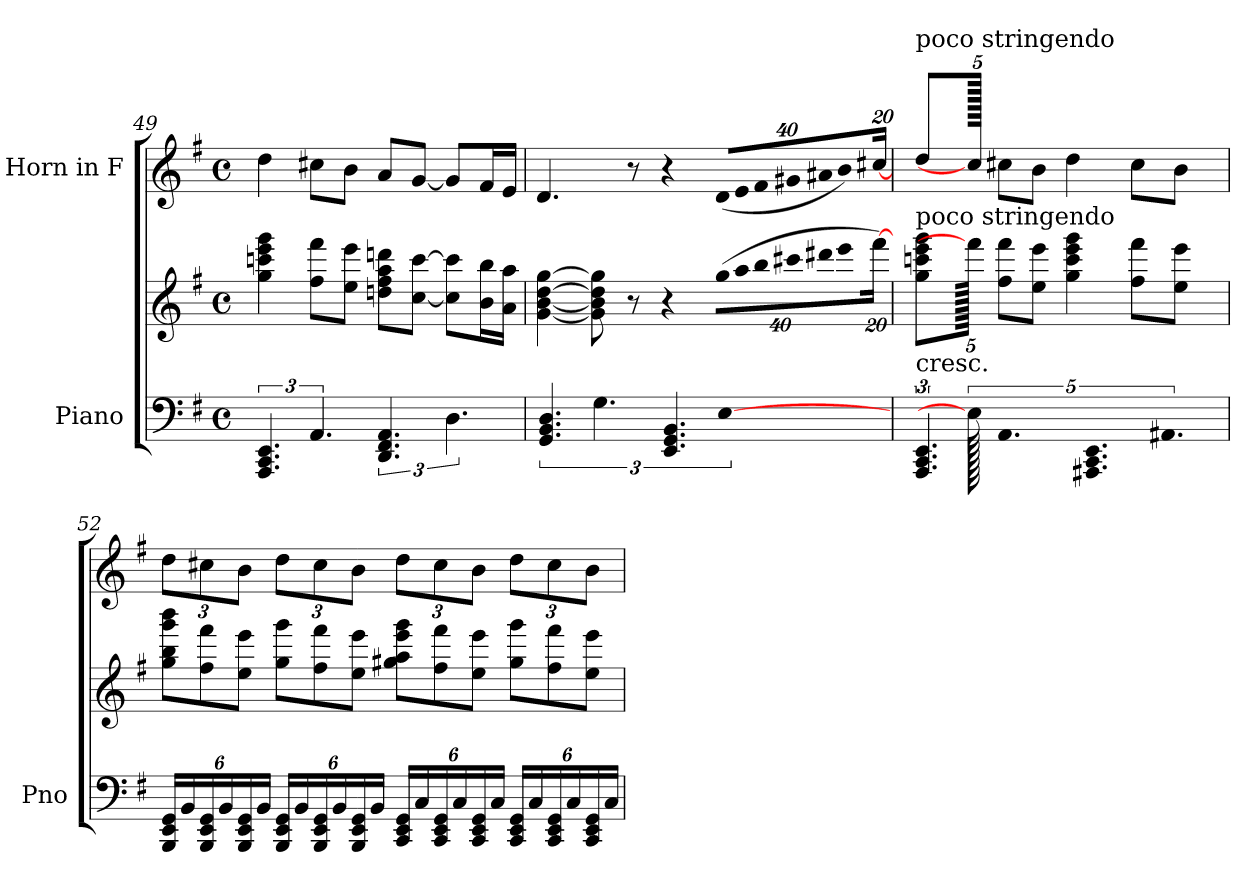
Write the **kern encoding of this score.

**kern	**kern	**kern
*part2	*part2	*part1
*staff3	*staff2	*staff1
*I"Piano	*	*I"Horn in F
*I'Pno	*	*
*clefF4	*clefG2	*clefG2
*	*	*ITrd4c7
*k[f#]	*k[f#]	*k[]
*M4/4	*M4/4	*M4/4
*met(c)	*met(c)	*met(c)
=49	=49	=49
6.AAA/ 6.CC/ 6.EE/	4gg\ 4cccn\ 4eee\ 4ggg\	4g\
6.AA/	8ff#\ 8fff#\L	8f#X\L
.	8ee\ 8eee\J	8e\J
6.DD/ 6.FF#/ 6.AA/	8ddn\ 8ff#\ 8aa\ 8dddn\L	8d/L
.	[8cc\ [8ccc\J	[8c/J
6.D\	8cc\] 8ccc\]L	8c/L]
.	16b\ 16bb\L	16B/L
.	16a\ 16aa\JJ	16A/JJ
=50	=50	=50
640ryy	[4g\ [4b\ [4dd\ [4gg\	4.G/
6.GG/ 6.BB/ 6.D/	.	.
.	8g\] 8b\] 8dd\] 8gg\]	.
6.G\	.	.
.	8r	8r
.	4r	4r
6.EE/ 6.GG/ 6.BB/	.	.
*	*Xbrackettup	*
!	!LO:N:vis=16	!
*	*	*Xbrackettup
!	!	!LO:N:vis=16
.	(>640%23gg\LL	(<640%23G/LL
[640%159E\	.	.
!	!LO:N:vis=16	!LO:N:vis=16
.	640%23aa\	640%23A/
!	!LO:N:vis=16	!LO:N:vis=16
.	640%23bb\	640%23B/
!	!LO:N:vis=16	!LO:N:vis=16
.	640%23ccc#X\	640%23c#X/
!	!LO:N:vis=16	!LO:N:vis=16
.	640%23ddd#X\	640%23d#X/
!	!LO:N:vis=16	!LO:N:vis=16
.	640%23eee\	640%23e/)
.	[320%11fff#\JJ)	[320%11f#X/JJ
!!LO:LB:g=z
=51	=51	=51
!	!	!LO:TX:a:t=poco stringendo
!	!LO:TX:a:t=poco stringendo	!
!	!LO:TX:b:t=cresc.	!
6.AAA/ 6.CC/ 6.EE/	4gg\ 4cccn\ 4eee\ 4ggg\	4g\
640E\]	640fff#\JJ]	640f#/JJ]
6.AA/	8ff#\ 8fff#\L	8f#X\L
.	8ee\ 8eee\J	8e\J
6.AAA#X/ 6.CC/ 6.EE/	4gg\ 4ccc\ 4eee\ 4ggg\	4g\
6.AA#X/	8ff#\ 8fff#\L	8f#\L
.	8ee\ 8eee\J	8e\J
=52	=52	=52
*Xbrackettup	*Xtuplet	*
24BBB/ 24EE/ 24GG/LL	12gg\ 12bb\ 12ggg\ 12bbb\L	12g\L
24BB/	.	.
24BBB/ 24EE/ 24GG/	12ff#\ 12fff#\	12f#X\
24BB/	.	.
24BBB/ 24EE/ 24GG/	12ee\ 12eee\J	12e\J
24BB/JJ	.	.
24BBB/ 24EE/ 24GG/LL	12gg\ 12ggg\L	12g\L
24BB/	.	.
24BBB/ 24EE/ 24GG/	12ff#\ 12fff#\	12f#\
24BB/	.	.
24BBB/ 24EE/ 24GG/	12ee\ 12eee\J	12e\J
24BB/JJ	.	.
24CC/ 24EE/ 24GG/LL	12gg#X\ 12aa\ 12eee\ 12ggg\L	12g\L
24C/	.	.
24CC/ 24EE/ 24GG/	12ff#\ 12fff#\	12f#\
24C/	.	.
24CC/ 24EE/ 24GG/	12ee\ 12eee\J	12e\J
24C/JJ	.	.
24CC/ 24EE/ 24GG/LL	12gg#\ 12ggg\L	12g\L
24C/	.	.
24CC/ 24EE/ 24GG/	12ff#\ 12fff#\	12f#\
24C/	.	.
24CC/ 24EE/ 24GG/	12ee\ 12eee\J	12e\J
24C/JJ	.	.
=	=	=
*-	*-	*-
